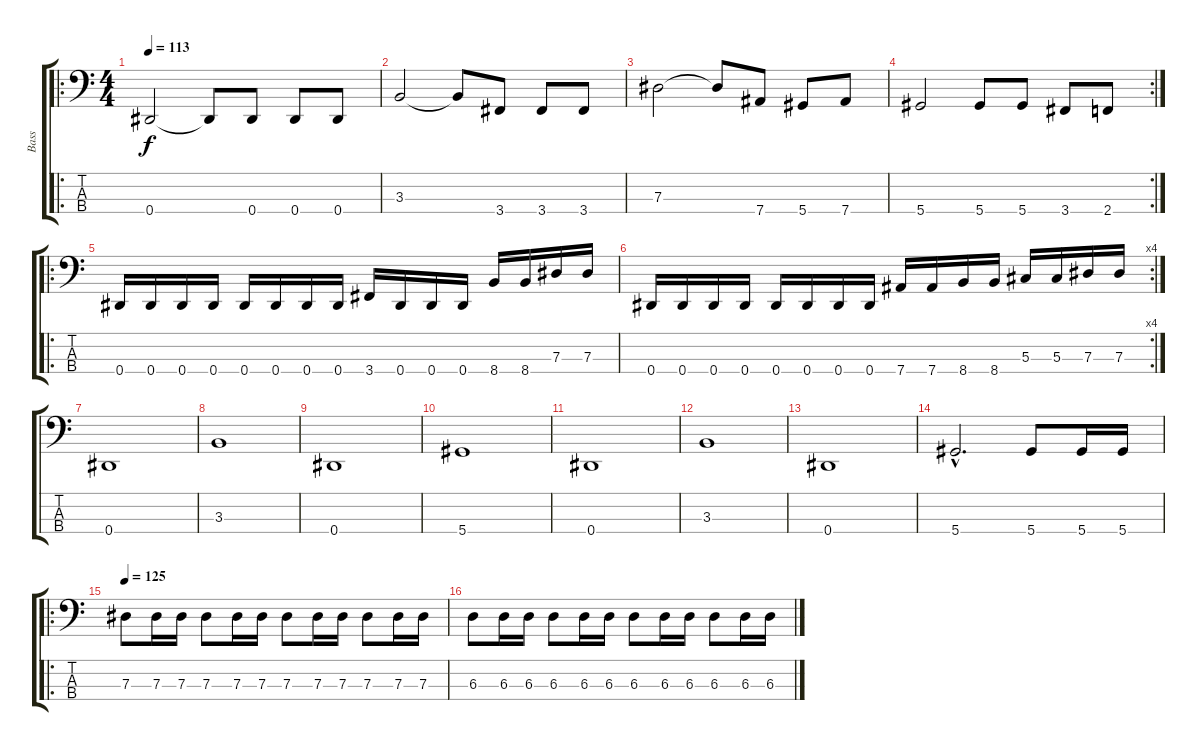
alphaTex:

\track ("Bass" "Bass") {instrument electricbasspick}
\staff {score tabs}
\tuning (Gb2 Db2 Ab1 Eb1) {hide}
\ro
\ts (4 4)
\tempo 113
\clef f4
\ks c
0.4.2{dy f} 0.4{t}.8 0.4.8 0.4.8 0.4.8 |
3.3.2 3.3{t}.8 3.4.8 3.4.8 3.4.8 |
7.3.2 7.3{t}.8 7.4.8 5.4.8 7.4.8 |
\rc 2
5.4.2 5.4.8 5.4.8 3.4.8 2.4.8 |
\ro
0.4.16 0.4.16 0.4.16 0.4.16 0.4.16 0.4.16 0.4.16 0.4.16 3.4.16 0.4.16 0.4.16 0.4.16 8.4.16 8.4.16 7.3.16 7.3.16 |
\rc 4
0.4.16 0.4.16 0.4.16 0.4.16 0.4.16 0.4.16 0.4.16 0.4.16 7.4.16 7.4.16 8.4.16 8.4.16 5.3.16 5.3.16 7.3.16 7.3.16 |
0.4.1 |
3.3.1 |
0.4.1 |
5.4.1 |
0.4.1 |
3.3.1 |
0.4.1 |
5.4{hac}.2{d} 5.4.8 5.4.16 5.4.16 |
\ro
\tempo 125
7.3.8 7.3.16 7.3.16 7.3.8 7.3.16 7.3.16 7.3.8 7.3.16 7.3.16 7.3.8 7.3.16 7.3.16 |
6.3.8 6.3.16 6.3.16 6.3.8 6.3.16 6.3.16 6.3.8 6.3.16 6.3.16 6.3.8 6.3.16 6.3.16
